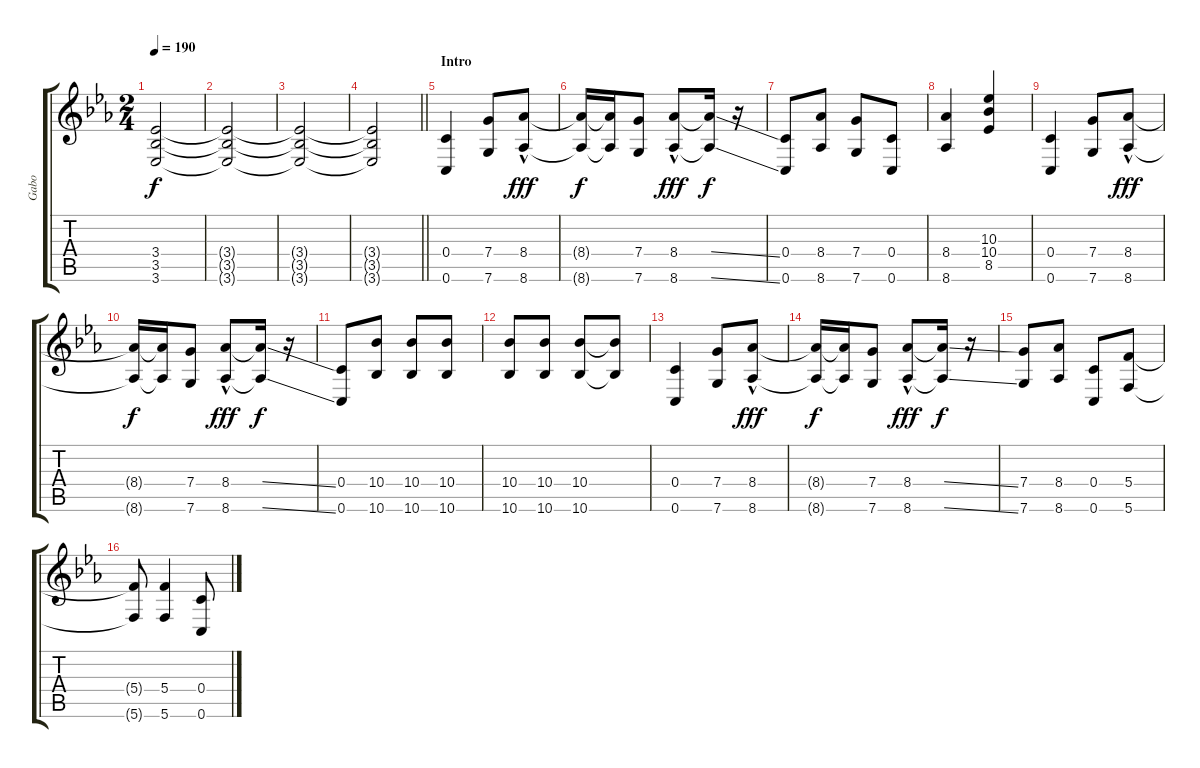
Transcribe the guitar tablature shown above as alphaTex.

\track ("Gabo" "Gabo") {instrument distortionguitar}
\staff {score tabs}
\tuning (D4 A3 F3 C3 G2 C2) {hide}
\ts (2 4)
\tempo 190
\clef g2
\ks eb
(3.4{t} 3.5{t} 3.6{t}).2{dy f} |
(3.4{t} 3.5{t} 3.6{t}).2 |
(3.4{t} 3.5{t} 3.6{t}).2 |
\barLineRight lightlight
(3.4{t} 3.5{t} 3.6{t}).2 |
\section ("" "Intro")
(0.4 0.6).4 (7.4 7.6).8 (8.4 8.6{hac}).8{dy fff} |
(8.4{t} 8.6{t}).16{dy f} (8.4{t} 8.6{t}).16 (7.4 7.6).8 (8.4 8.6{hac}).8{dy fff} (8.4{ss t} 8.6{ss t}).16{dy f} r.16 |
(0.4 0.6).8 (8.4 8.6).8 (7.4 7.6).8 (0.4 0.6).8 |
(8.4 8.6).4 (10.3 10.4 8.5).4 |
(0.4 0.6).4 (7.4 7.6).8 (8.4 8.6{hac}).8{dy fff} |
(8.4{t} 8.6{t}).16{dy f} (8.4{t} 8.6{t}).16 (7.4 7.6).8 (8.4 8.6{hac}).8{dy fff} (8.4{ss t} 8.6{ss t}).16{dy f} r.16 |
(0.4 0.6).8 (10.4 10.6).8 (10.4 10.6).8 (10.4 10.6).8 |
(10.4 10.6).8 (10.4 10.6).8 (10.4 10.6).8 (10.4{t} 10.6{t}).8 |
(0.4 0.6).4 (7.4 7.6).8 (8.4 8.6{hac}).8{dy fff} |
(8.4{t} 8.6{t}).16{dy f} (8.4{t} 8.6{t}).16 (7.4 7.6).8 (8.4 8.6{hac}).8{dy fff} (8.4{ss t} 8.6{ss t}).16{dy f} r.16 |
(7.4 7.6).8 (8.4 8.6).8 (0.4 0.6).8 (5.4 5.6).8 |
(5.4{t} 5.6{t}).8 (5.4 5.6).4 (0.4 0.6).8
